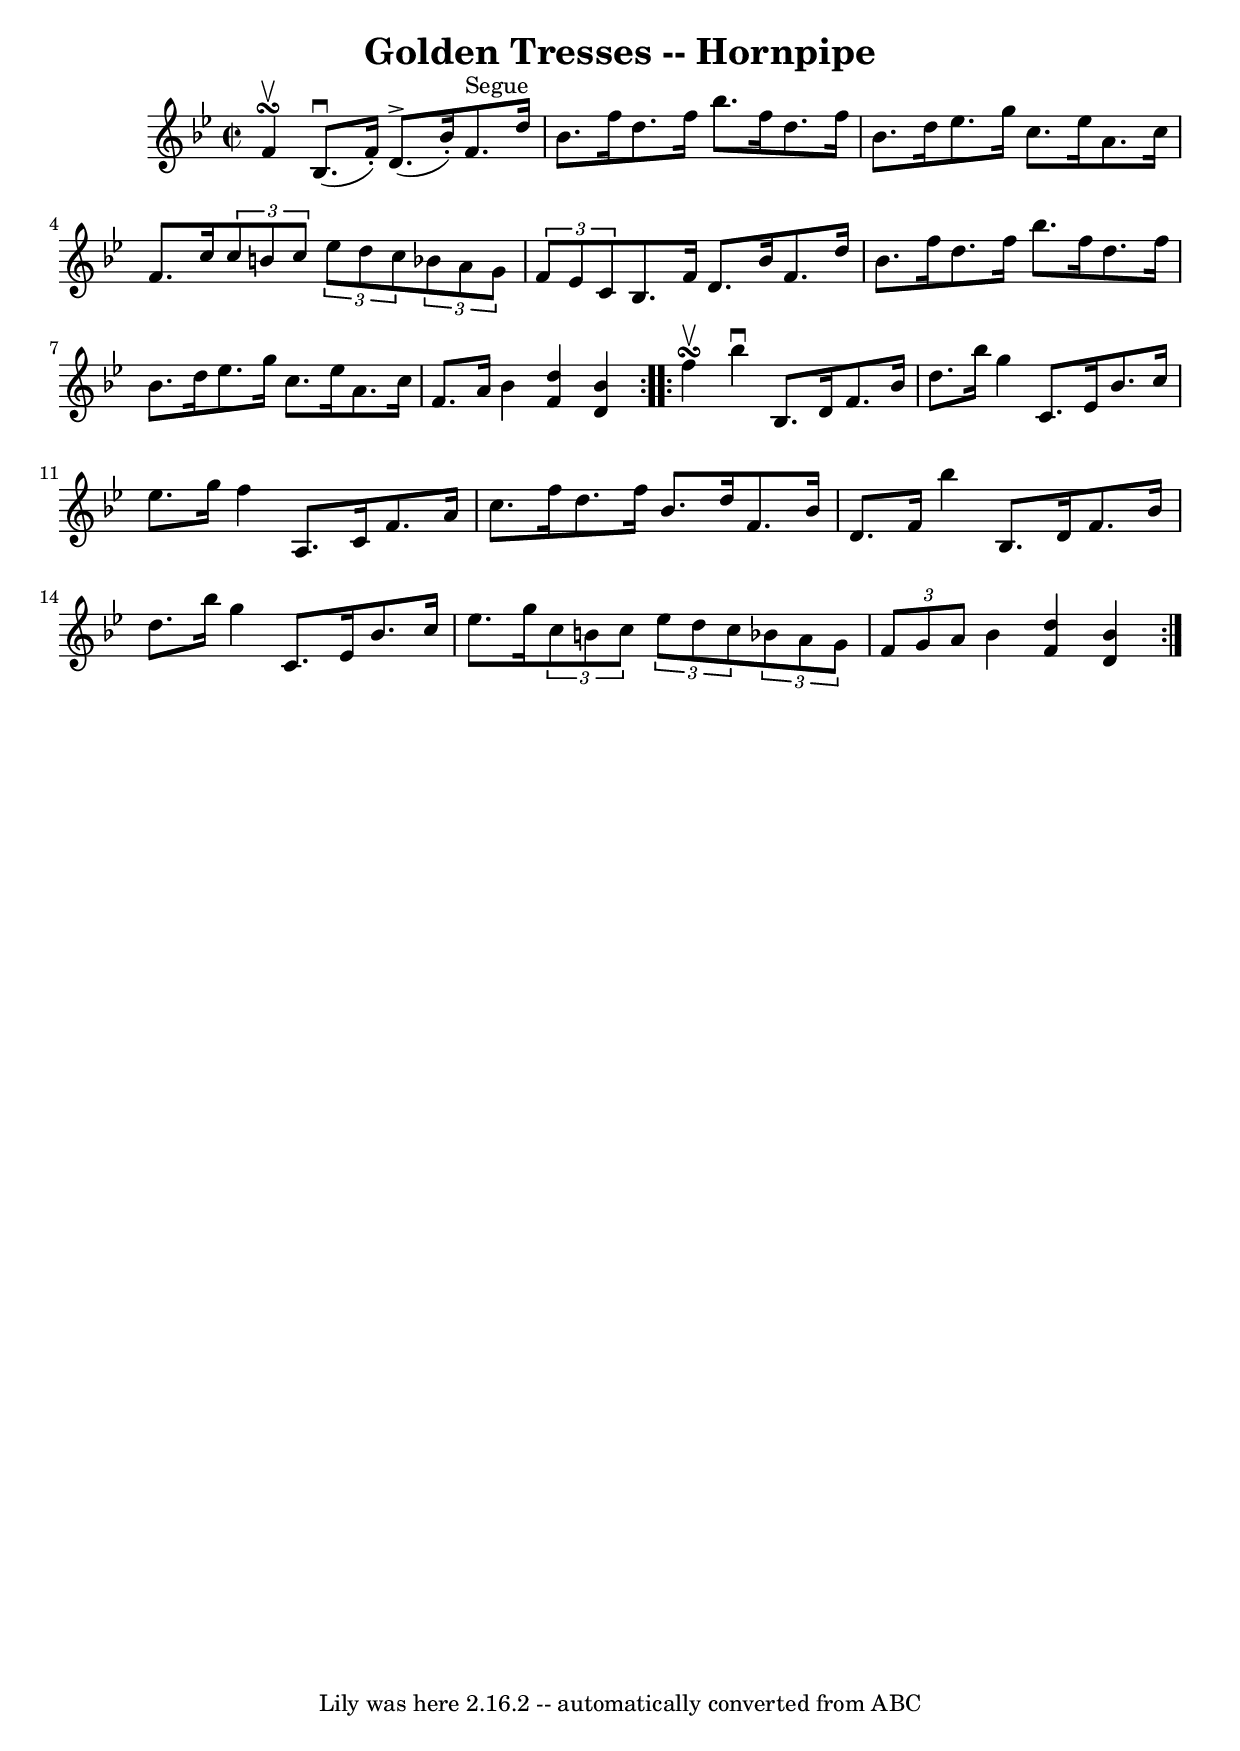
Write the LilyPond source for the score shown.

\version "2.16.2"
\include "Mammoth.ily"
\header {
  %% book = "Cole's 1000 Fiddle Tunes"
 crossRefNumber = "1"
 footnotes = ""
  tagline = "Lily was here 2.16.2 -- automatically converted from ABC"
  title = "Golden Tresses -- Hornpipe"

}
voicedefault =  {



  \repeat volta 2 {

    \override Staff.TimeSignature #'style = #'C
    \time 2/2      \key bes \major f'4^\upbow\turn   |
 bes8. (^\downbow   
 f'16-.) d'8.^\accent(bes'16-.) f'8.^"Segue" d''16 bes'8. f''16   |
 d''8. f''16 bes''8. f''16 d''8. f''16 bes'8. d''16   |
 ees''8. g''16 c''8. ees''16 a'8. c''16 f'8. c''16   |
    \times 2/3 { c''8 b'8 c''8  
	       }   
    \times 2/3 { ees''8 d''8 c''8  
	       }   \times 2/3 { bes'!8 a'8 g'8  

			      }   \times 2/3 { f'8 ees'8 c'8   					     }  |
 bes8. f'16 d'8. bes'16 f'8. d''16 bes'8. f''16   |
 d''8. f''16 bes''8. f''16 d''8. f''16 bes'8. d''16   |
 ees''8. g''16 c''8. ees''16 a'8. c''16 f'8. a'16   |
 bes'4  
    << d''4 f'4   >> << bes'4 d'4   >> 
  }     
  \repeat volta 2 { f''4^\upbow\turn   |
 bes''4^\downbow bes8. d'16 f'8. bes'16 d''8. bes''16   |
 g''4 c'8. ees'16 bes'8. c''16 ees''8. g''16   |
 f''4 a8. c'16 f'8. a'16 c''8. f''16   |
 d''8. f''16 bes'8. d''16 f'8. bes'16 d'8. f'16   |
 bes''4 bes8. d'16 f'8. bes'16 d''8. bes''16   |
 g''4 c'8. ees'16 bes'8. c''16 ees''8. g''16   |
    \times 2/3 { c''8 b'8 c''8  
	       }   \times 2/3 {   
		 ees''8 d''8 c''8  
	       }   \times 2/3 { bes'!8 a'8 g'8  
			      }   
    \times 2/3 { f'8 g'8 a'8   	       }  |
 bes'4  << d''4 f'4   >> <<  
 bes'4 d'4   >> 
  }   

}

\score{
  <<

    \context Staff="default"
    {
      \voicedefault 
      
    }

  >>
  \layout {
    
  }
  \midi {
  }

}
